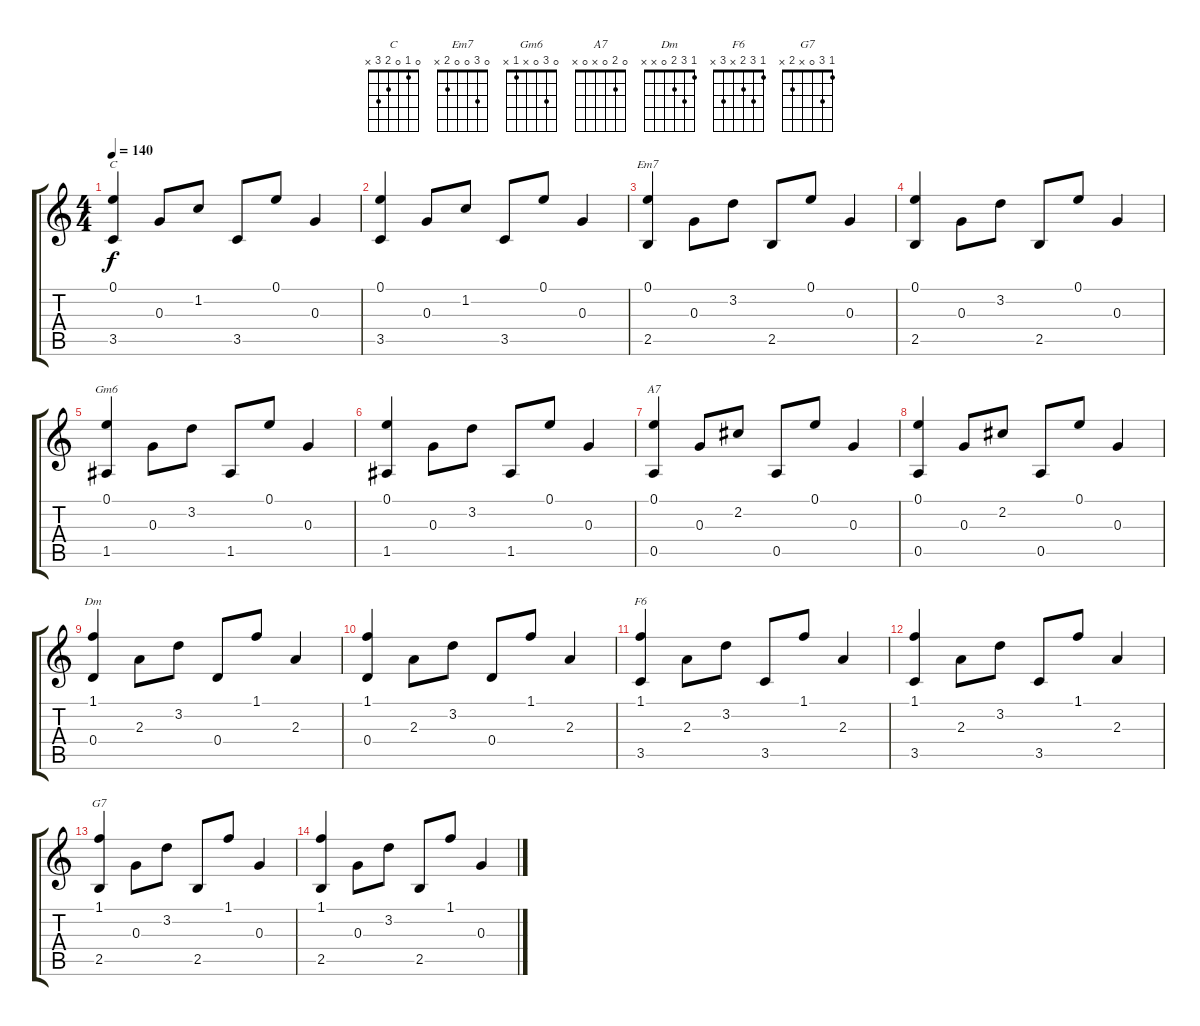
\track "" {instrument overdrivenguitar}
\staff {score tabs}
\tuning (E4 B3 G3 D3 A2 E2) {hide}
\chord ("C" 0 1 0 2 3 x)
\chord ("Em7" 0 3 0 0 2 x)
\chord ("Gm6" 0 3 0 x 1 x)
\chord ("A7" 0 2 0 x 0 x)
\chord ("Dm" 1 3 2 0 x x)
\chord ("F6" 1 3 2 x 3 x)
\chord ("G7" 1 3 0 x 2 x)
\ts (4 4)
\tempo 140
\clef g2
\ks c
(0.1 3.5).4{ch "C" dy f instrument overdrivenguitar} 0.3.8 1.2.8 3.5.8 0.1.8 0.3.4 |
(0.1 3.5).4 0.3.8 1.2.8 3.5.8 0.1.8 0.3.4 |
(0.1 2.5).4{ch "Em7"} 0.3.8 3.2.8 2.5.8 0.1.8 0.3.4 |
(0.1 2.5).4 0.3.8 3.2.8 2.5.8 0.1.8 0.3.4 |
(0.1 1.5).4{ch "Gm6"} 0.3.8 3.2.8 1.5.8 0.1.8 0.3.4 |
(0.1 1.5).4 0.3.8 3.2.8 1.5.8 0.1.8 0.3.4 |
(0.1 0.5).4{ch "A7"} 0.3.8 2.2.8 0.5.8 0.1.8 0.3.4 |
(0.1 0.5).4 0.3.8 2.2.8 0.5.8 0.1.8 0.3.4 |
(1.1 0.4).4{ch "Dm"} 2.3.8 3.2.8 0.4.8 1.1.8 2.3.4 |
(1.1 0.4).4 2.3.8 3.2.8 0.4.8 1.1.8 2.3.4 |
(1.1 3.5).4{ch "F6"} 2.3.8 3.2.8 3.5.8 1.1.8 2.3.4 |
(1.1 3.5).4 2.3.8 3.2.8 3.5.8 1.1.8 2.3.4 |
(1.1 2.5).4{ch "G7"} 0.3.8 3.2.8 2.5.8 1.1.8 0.3.4 |
(1.1 2.5).4 0.3.8 3.2.8 2.5.8 1.1.8 0.3.4
